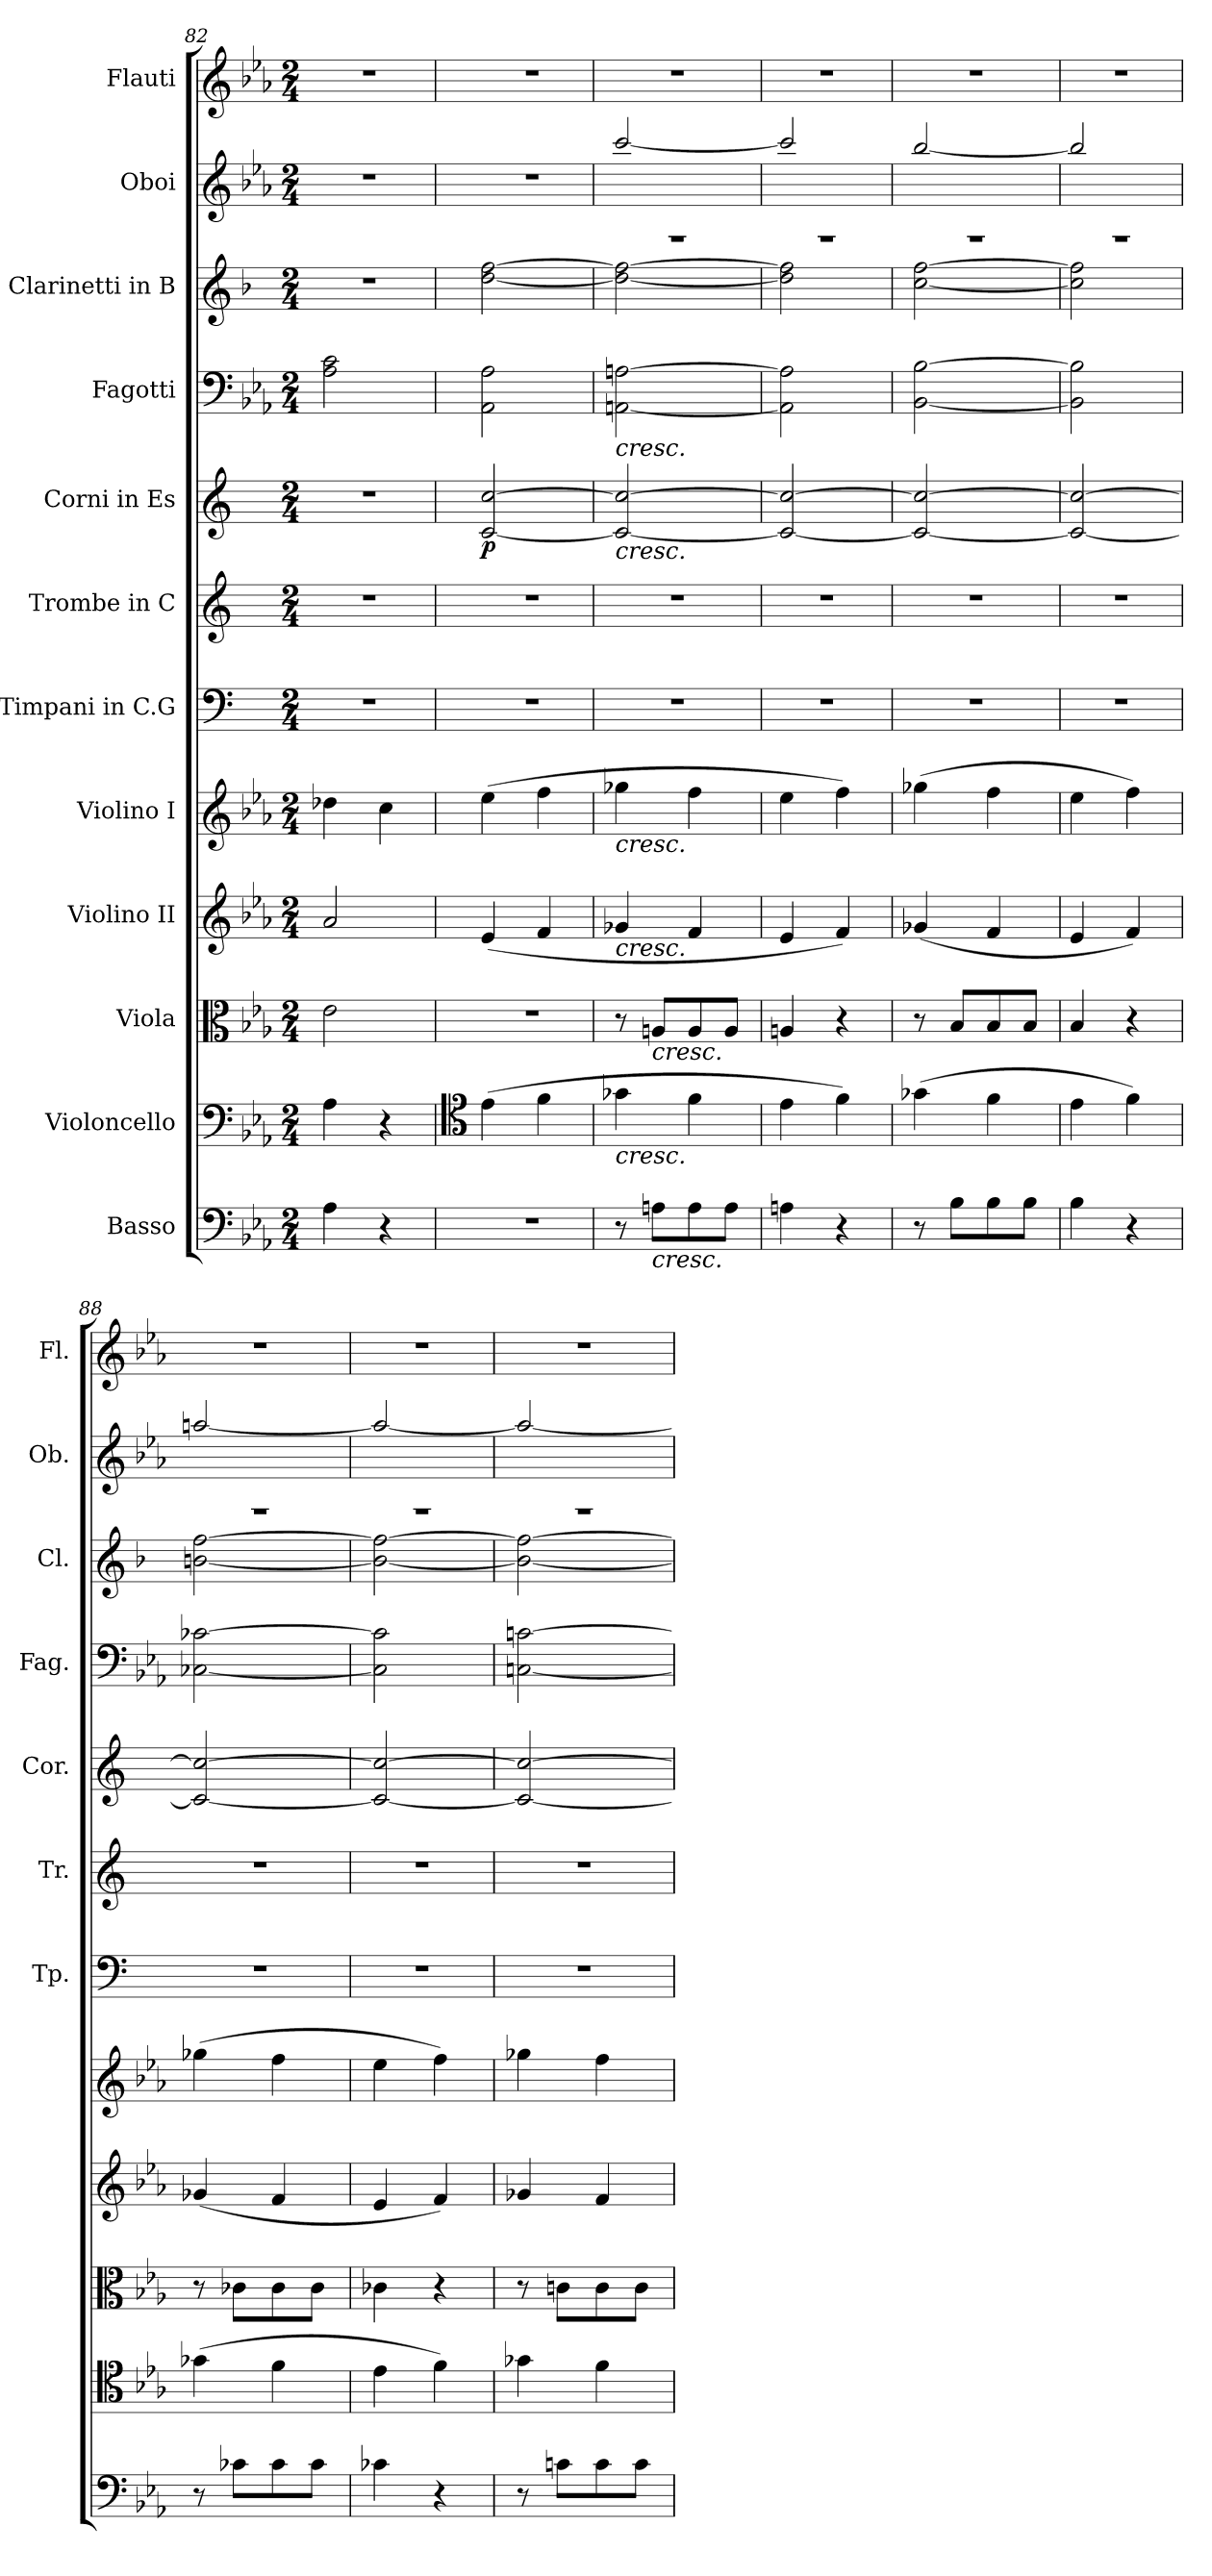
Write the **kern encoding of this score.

**kern	**kern	**kern	**kern	**kern	**kern	**kern	**kern	**dynam	**kern	**kern	**dynam	**kern	**dynam	**kern
*part12	*part11	*part10	*part9	*part8	*part7	*part6	*part5	*part5	*part4	*part3	*part3	*part2	*part2	*part1
*staff12	*staff11	*staff10	*staff9	*staff8	*staff7	*staff6	*staff5	*staff5	*staff4	*staff3	*staff3	*staff2	*staff2	*staff1
*I"Basso	*I"Violoncello	*I"Viola	*I"Violino II	*I"Violino I	*I"Timpani in C.G	*I"Trombe in C	*I"Corni in Es	*	*I"Fagotti	*I"Clarinetti in B	*	*I"Oboi	*	*I"Flauti
*	*	*	*	*	*I'Tp.	*I'Tr.	*I'Cor.	*	*I'Fag.	*I'Cl.	*	*I'Ob.	*	*I'Fl.
!!LO:PB:g=z
*clefF4	*clefF4	*clefC3	*clefG2	*clefG2	*clefF4	*clefG2	*clefG2	*	*clefF4	*clefG2	*	*clefG2	*	*clefG2
*ITrd7c12	*	*	*	*	*	*	*ITrd5c9	*	*	*ITrd1c2	*	*	*	*
*k[b-e-a-]	*k[b-e-a-]	*k[b-e-a-]	*k[b-e-a-]	*k[b-e-a-]	*k[]	*k[]	*k[b-e-a-]	*	*k[b-e-a-]	*k[b-e-a-]	*	*k[b-e-a-]	*	*k[b-e-a-]
*M2/4	*M2/4	*M2/4	*M2/4	*M2/4	*M2/4	*M2/4	*M2/4	*	*M2/4	*M2/4	*	*M2/4	*	*M2/4
=82	=82	=82	=82	=82	=82	=82	=82	=82	=82	=82	=82	=82	=82	=82
4AA-\	4A-\	2e-\	2a-/	4dd-X\	2r	2r	2r	.	2A-\ 2c\	2r	.	2r	.	2r
4r	4r	.	.	4cc\	.	.	.	.	.	.	.	.	.	.
=83	=83	=83	=83	=83	=83	=83	=83	=83	=83	=83	=83	=83	=83	=83
*	*clefC4	*	*	*	*	*	*	*	*	*	*	*	*	*
!	!	!	!	!	!	!	!	!LO:DY:b	!	!	!LO:DY:b	!	!	!
2r	(4e-\	2r	(4e-/	(>4ee-\	2r	2r	[2E-/ [2e-/	p	2AA-\ 2A-\	[2cc\ [2ee-\	other-dynamics	2r	.	2r
.	4f\	.	4f/	4ff\	.	.	.	.	.	.	.	.	.	.
=84	=84	=84	=84	=84	=84	=84	=84	=84	=84	=84	=84	=84	=84	=84
*	*	*	*	*	*	*	*	*	*	*	*	*^	*	*
!	!	!	!	!	!	!	!	!	!LO:TX:b:i:t=cresc.	!	!	!	!	!	!
!	!	!	!	!	!	!	!LO:TX:b:i:t=cresc.	!	!	!	!	!	!	!	!
!	!	!	!	!LO:TX:b:i:t=cresc.	!	!	!	!	!	!	!	!	!	!	!
!	!	!	!LO:TX:b:i:t=cresc.	!	!	!	!	!	!	!	!	!	!	!	!
!	!LO:TX:b:i:t=cresc.	!	!	!	!	!	!	!	!	!	!	!	!	!	!
!	!	!	!	!	!	!	!	!	!	!	!	!	!	!LO:DY:b	!
8r	4g-X\	8r	4g-X/	4gg-X\	2r	2r	2E-/_ 2e-/_	.	[2AAn\ [2An\	2cc\_ 2ee-\_	.	2rF	[2ccc/	other-dynamics	2r
!	!	!LO:TX:b:i:t=cresc.	!	!	!	!	!	!	!	!	!	!	!	!	!
!LO:TX:b:i:t=cresc.	!	!	!	!	!	!	!	!	!	!	!	!	!	!	!
8AAn\L	.	8An/L	.	.	.	.	.	.	.	.	.	.	.	.	.
8AA\	4f\	8A/	4f/	4ff\	.	.	.	.	.	.	.	.	.	.	.
8AA\J	.	8A/J	.	.	.	.	.	.	.	.	.	.	.	.	.
=85	=85	=85	=85	=85	=85	=85	=85	=85	=85	=85	=85	=85	=85	=85	=85
4AAn\	4e-\	4An/	4e-/	4ee-\	2r	2r	2E-/_ 2e-/_	.	2AA\] 2A\]	2cc\] 2ee-\]	.	2rF	2ccc/]	.	2r
4r	4f\)	4r	4f/)	4ff\)	.	.	.	.	.	.	.	.	.	.	.
=86	=86	=86	=86	=86	=86	=86	=86	=86	=86	=86	=86	=86	=86	=86	=86
8r	(4g-X\	8r	(4g-X/	(>4gg-X\	2r	2r	2E-/_ 2e-/_	.	[2BB-\ [2B-\	[2b-\ [2ee-\	.	2rF	[2bb-/	.	2r
8BB-\L	.	8B-/L	.	.	.	.	.	.	.	.	.	.	.	.	.
8BB-\	4f\	8B-/	4f/	4ff\	.	.	.	.	.	.	.	.	.	.	.
8BB-\J	.	8B-/J	.	.	.	.	.	.	.	.	.	.	.	.	.
=87	=87	=87	=87	=87	=87	=87	=87	=87	=87	=87	=87	=87	=87	=87	=87
4BB-\	4e-\	4B-/	4e-/	4ee-\	2r	2r	2E-/_ 2e-/_	.	2BB-\] 2B-\]	2b-\] 2ee-\]	.	2rF	2bb-/]	.	2r
4r	4f\)	4r	4f/)	4ff\)	.	.	.	.	.	.	.	.	.	.	.
=88	=88	=88	=88	=88	=88	=88	=88	=88	=88	=88	=88	=88	=88	=88	=88
8r	(4g-X\	8r	(4g-X/	(>4gg-X\	2r	2r	2E-/_ 2e-/_	.	[2C-X\ [2c-X\	[2an\ [2ee-\	.	2rF	[2aan/	.	2r
8C-X\L	.	8c-X\L	.	.	.	.	.	.	.	.	.	.	.	.	.
8C-\	4f\	8c-\	4f/	4ff\	.	.	.	.	.	.	.	.	.	.	.
8C-\J	.	8c-\J	.	.	.	.	.	.	.	.	.	.	.	.	.
=89	=89	=89	=89	=89	=89	=89	=89	=89	=89	=89	=89	=89	=89	=89	=89
4C-X\	4e-\	4c-X\	4e-/	4ee-\	2r	2r	2E-/_ 2e-/_	.	2C-\] 2c-\]	2a\_ 2ee-\_	.	2rF	2aa/_	.	2r
4r	4f\)	4r	4f/)	4ff\)	.	.	.	.	.	.	.	.	.	.	.
=90	=90	=90	=90	=90	=90	=90	=90	=90	=90	=90	=90	=90	=90	=90	=90
8r	4g-X\	8r	4g-X/	4gg-X\	2r	2r	2E-/_ 2e-/_	.	[2Cn\ [2cn\	2a\_ 2ee-\_	.	2rF	2aa/_	.	2r
8Cn\L	.	8cn\L	.	.	.	.	.	.	.	.	.	.	.	.	.
8C\	4f\	8c\	4f/	4ff\	.	.	.	.	.	.	.	.	.	.	.
8C\J	.	8c\J	.	.	.	.	.	.	.	.	.	.	.	.	.
*	*	*	*	*	*	*	*	*	*	*	*	*v	*v	*	*
=	=	=	=	=	=	=	=	=	=	=	=	=	=	=
*-	*-	*-	*-	*-	*-	*-	*-	*-	*-	*-	*-	*-	*-	*-
